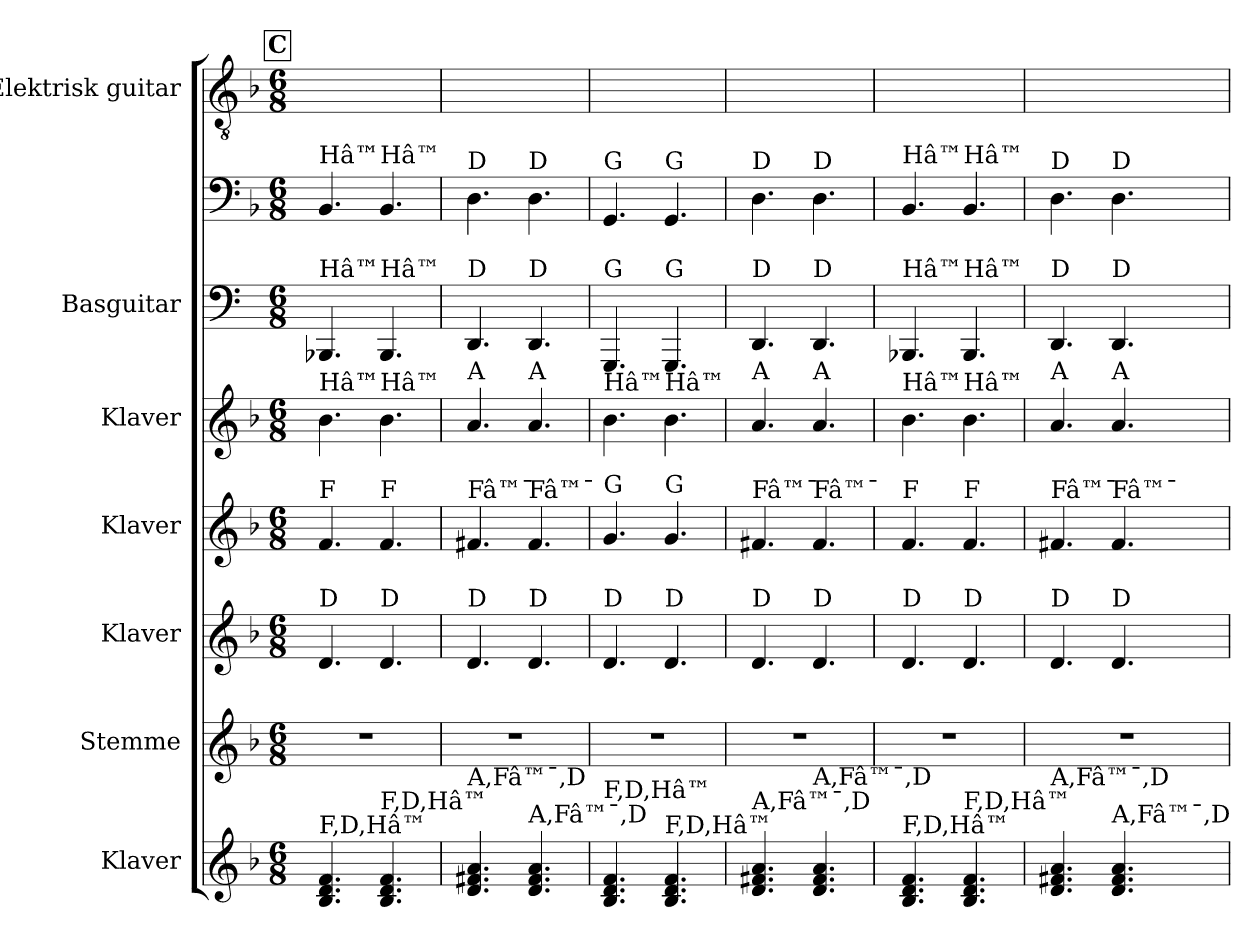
**kern	**kern	**kern	**kern	**kern	**kern	**kern	**kern
*part7	*part6	*part5	*part4	*part3	*part2	*part2	*part1
*staff8	*staff7	*staff6	*staff5	*staff4	*staff3	*staff2	*staff1
*I"Klaver	*I"Stemme	*I"Klaver	*I"Klaver	*I"Klaver	*I"Basguitar	*	*I"Elektrisk guitar
*I'Klav.	*	*I'Klav.	*I'Klav.	*I'Klav.	*I'B. guit.	*	*I'El-guit.
*clefG2	*clefG2	*clefG2	*clefG2	*clefG2	*	*clefF4	*clefGv2
*	*	*	*	*	*ITrd7c12	*ITrd7c12	*
*k[b-]	*k[b-]	*k[b-]	*k[b-]	*k[b-]	*	*k[b-]	*k[b-]
*M6/8	*M6/8	*M6/8	*M6/8	*M6/8	*M6/8	*M6/8	*M6/8
!!LO:REH:place=s1:a:B:fs=14:t=C
=25	=25	=25	=25	=25	=25	=25	=25
!	!	!	!	!	!	!LO:TX:a:t=Hâ™­	!
!	!	!	!	!	!LO:TX:a:t=Hâ™­	!	!
!	!	!	!	!LO:TX:a:t=Hâ™­	!	!	!
!	!	!	!LO:TX:a:t=F	!	!	!	!
!	!	!LO:TX:a:t=D	!	!	!	!	!
!LO:TX:a:t=F,D,Hâ™­	!	!	!	!	!	!	!
4.B-/ 4.d/ 4.f/	2.r	4.d/	4.f/	4.b-\	4.BBBB-	4.BBB-/	4.B-\yy
!	!	!	!	!	!	!LO:TX:a:t=Hâ™­	!
!	!	!	!	!	!LO:TX:a:t=Hâ™­	!	!
!	!	!	!	!LO:TX:a:t=Hâ™­	!	!	!
!	!	!	!LO:TX:a:t=F	!	!	!	!
!	!	!LO:TX:a:t=D	!	!	!	!	!
!LO:TX:a:t=F,D,Hâ™­	!	!	!	!	!	!	!
4.B-/ 4.d/ 4.f/	.	4.d/	4.f/	4.b-\	4.BBBB-	4.BBB-/	4.B-\yy
=26	=26	=26	=26	=26	=26	=26	=26
!	!	!	!	!	!	!LO:TX:a:t=D	!
!	!	!	!	!	!LO:TX:a:t=D	!	!
!	!	!	!	!LO:TX:a:t=A	!	!	!
!	!	!	!LO:TX:a:t=Fâ™¯	!	!	!	!
!	!	!LO:TX:a:t=D	!	!	!	!	!
!LO:TX:a:t=A,Fâ™¯,D	!	!	!	!	!	!	!
4.d/ 4.f#X/ 4.a/	2.r	4.d/	4.f#X/	4.a/	4.DDD	4.DD\	4.d\yy
!	!	!	!	!	!	!LO:TX:a:t=D	!
!	!	!	!	!	!LO:TX:a:t=D	!	!
!	!	!	!	!LO:TX:a:t=A	!	!	!
!	!	!	!LO:TX:a:t=Fâ™¯	!	!	!	!
!	!	!LO:TX:a:t=D	!	!	!	!	!
!LO:TX:a:t=A,Fâ™¯,D	!	!	!	!	!	!	!
4.d/ 4.f#/ 4.a/	.	4.d/	4.f#/	4.a/	4.DDD	4.DD\	4.d\yy
=27	=27	=27	=27	=27	=27	=27	=27
!	!	!	!	!	!	!LO:TX:a:t=G	!
!	!	!	!	!	!LO:TX:a:t=G	!	!
!	!	!	!	!LO:TX:a:t=Hâ™­	!	!	!
!	!	!	!LO:TX:a:t=G	!	!	!	!
!	!	!LO:TX:a:t=D	!	!	!	!	!
!LO:TX:a:t=F,D,Hâ™­	!	!	!	!	!	!	!
4.B-/ 4.d/ 4.f/	2.r	4.d/	4.g/	4.b-\	4.GGGG	4.GGG/	4.G/yy
!	!	!	!	!	!	!LO:TX:a:t=G	!
!	!	!	!	!	!LO:TX:a:t=G	!	!
!	!	!	!	!LO:TX:a:t=Hâ™­	!	!	!
!	!	!	!LO:TX:a:t=G	!	!	!	!
!	!	!LO:TX:a:t=D	!	!	!	!	!
!LO:TX:a:t=F,D,Hâ™­	!	!	!	!	!	!	!
4.B-/ 4.d/ 4.f/	.	4.d/	4.g/	4.b-\	4.GGGG	4.GGG/	4.G/yy
=28	=28	=28	=28	=28	=28	=28	=28
!	!	!	!	!	!	!LO:TX:a:t=D	!
!	!	!	!	!	!LO:TX:a:t=D	!	!
!	!	!	!	!LO:TX:a:t=A	!	!	!
!	!	!	!LO:TX:a:t=Fâ™¯	!	!	!	!
!	!	!LO:TX:a:t=D	!	!	!	!	!
!LO:TX:a:t=A,Fâ™¯,D	!	!	!	!	!	!	!
4.d/ 4.f#X/ 4.a/	2.r	4.d/	4.f#X/	4.a/	4.DDD	4.DD\	4.d\yy
!	!	!	!	!	!	!LO:TX:a:t=D	!
!	!	!	!	!	!LO:TX:a:t=D	!	!
!	!	!	!	!LO:TX:a:t=A	!	!	!
!	!	!	!LO:TX:a:t=Fâ™¯	!	!	!	!
!	!	!LO:TX:a:t=D	!	!	!	!	!
!LO:TX:a:t=A,Fâ™¯,D	!	!	!	!	!	!	!
4.d/ 4.f#/ 4.a/	.	4.d/	4.f#/	4.a/	4.DDD	4.DD\	4.d\yy
!!LO:PB:g=z
=29	=29	=29	=29	=29	=29	=29	=29
!	!	!	!	!	!	!LO:TX:a:t=Hâ™­	!
!	!	!	!	!	!LO:TX:a:t=Hâ™­	!	!
!	!	!	!	!LO:TX:a:t=Hâ™­	!	!	!
!	!	!	!LO:TX:a:t=F	!	!	!	!
!	!	!LO:TX:a:t=D	!	!	!	!	!
!LO:TX:a:t=F,D,Hâ™­	!	!	!	!	!	!	!
4.B-/ 4.d/ 4.f/	2.r	4.d/	4.f/	4.b-\	4.BBBB-	4.BBB-/	4.B-\yy
!	!	!	!	!	!	!LO:TX:a:t=Hâ™­	!
!	!	!	!	!	!LO:TX:a:t=Hâ™­	!	!
!	!	!	!	!LO:TX:a:t=Hâ™­	!	!	!
!	!	!	!LO:TX:a:t=F	!	!	!	!
!	!	!LO:TX:a:t=D	!	!	!	!	!
!LO:TX:a:t=F,D,Hâ™­	!	!	!	!	!	!	!
4.B-/ 4.d/ 4.f/	.	4.d/	4.f/	4.b-\	4.BBBB-	4.BBB-/	4.B-\yy
=30	=30	=30	=30	=30	=30	=30	=30
!	!	!	!	!	!	!LO:TX:a:t=D	!
!	!	!	!	!	!LO:TX:a:t=D	!	!
!	!	!	!	!LO:TX:a:t=A	!	!	!
!	!	!	!LO:TX:a:t=Fâ™¯	!	!	!	!
!	!	!LO:TX:a:t=D	!	!	!	!	!
!LO:TX:a:t=A,Fâ™¯,D	!	!	!	!	!	!	!
4.d/ 4.f#X/ 4.a/	2.r	4.d/	4.f#X/	4.a/	4.DDD	4.DD\	4.d\yy
!	!	!	!	!	!	!LO:TX:a:t=D	!
!	!	!	!	!	!LO:TX:a:t=D	!	!
!	!	!	!	!LO:TX:a:t=A	!	!	!
!	!	!	!LO:TX:a:t=Fâ™¯	!	!	!	!
!	!	!LO:TX:a:t=D	!	!	!	!	!
!LO:TX:a:t=A,Fâ™¯,D	!	!	!	!	!	!	!
4.d/ 4.f#/ 4.a/	.	4.d/	4.f#/	4.a/	4.DDD	4.DD\	4.d\yy
=	=	=	=	=	=	=	=
*-	*-	*-	*-	*-	*-	*-	*-
